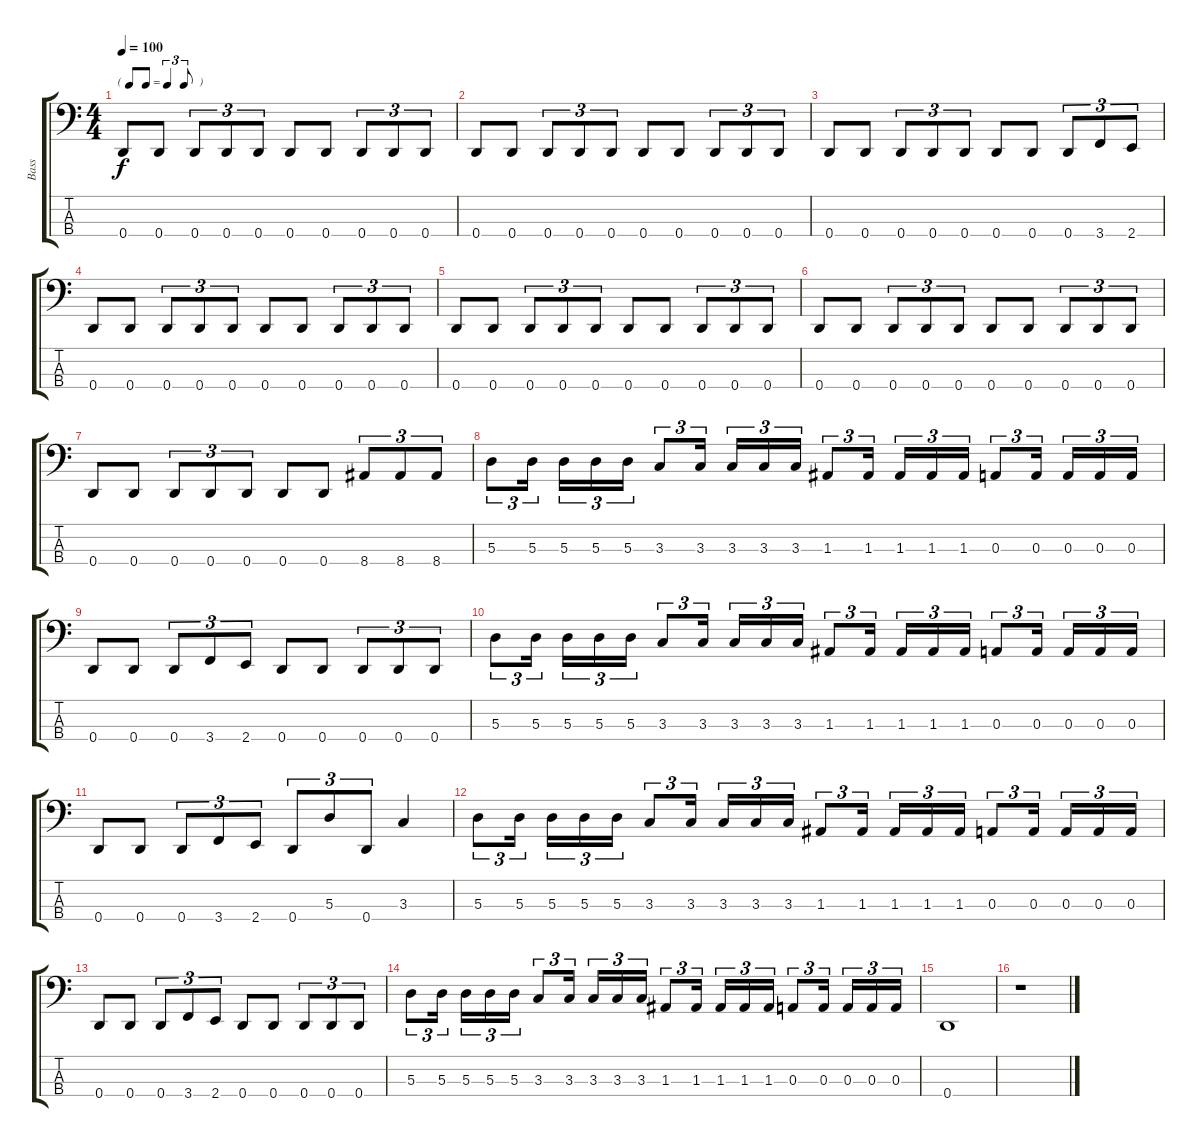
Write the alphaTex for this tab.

\track ("Bass" "Bass") {instrument electricbassfinger}
\staff {score tabs}
\tuning (G2 D2 A1 D1) {hide}
\ts (4 4)
\tf triplet8th
\tempo 100
\clef f4
\ks c
0.4.8{dy f} 0.4.8 0.4.8{tu (3 2)} 0.4.8{tu (3 2)} 0.4.8{tu (3 2)} 0.4.8 0.4.8 0.4.8{tu (3 2)} 0.4.8{tu (3 2)} 0.4.8{tu (3 2)} |
0.4.8 0.4.8 0.4.8{tu (3 2)} 0.4.8{tu (3 2)} 0.4.8{tu (3 2)} 0.4.8 0.4.8 0.4.8{tu (3 2)} 0.4.8{tu (3 2)} 0.4.8{tu (3 2)} |
0.4.8 0.4.8 0.4.8{tu (3 2)} 0.4.8{tu (3 2)} 0.4.8{tu (3 2)} 0.4.8 0.4.8 0.4.8{tu (3 2)} 3.4.8{tu (3 2)} 2.4.8{tu (3 2)} |
0.4.8 0.4.8 0.4.8{tu (3 2)} 0.4.8{tu (3 2)} 0.4.8{tu (3 2)} 0.4.8 0.4.8 0.4.8{tu (3 2)} 0.4.8{tu (3 2)} 0.4.8{tu (3 2)} |
0.4.8 0.4.8 0.4.8{tu (3 2)} 0.4.8{tu (3 2)} 0.4.8{tu (3 2)} 0.4.8 0.4.8 0.4.8{tu (3 2)} 0.4.8{tu (3 2)} 0.4.8{tu (3 2)} |
0.4.8 0.4.8 0.4.8{tu (3 2)} 0.4.8{tu (3 2)} 0.4.8{tu (3 2)} 0.4.8 0.4.8 0.4.8{tu (3 2)} 0.4.8{tu (3 2)} 0.4.8{tu (3 2)} |
0.4.8 0.4.8 0.4.8{tu (3 2)} 0.4.8{tu (3 2)} 0.4.8{tu (3 2)} 0.4.8 0.4.8 8.4.8{tu (3 2)} 8.4.8{tu (3 2)} 8.4.8{tu (3 2)} |
5.3.8{tu (3 2)} 5.3.16{tu (3 2) beam splitsecondary} 5.3.16{tu (3 2)} 5.3.16{tu (3 2)} 5.3.16{tu (3 2)} 3.3.8{tu (3 2)} 3.3.16{tu (3 2) beam splitsecondary} 3.3.16{tu (3 2)} 3.3.16{tu (3 2)} 3.3.16{tu (3 2)} 1.3.8{tu (3 2)} 1.3.16{tu (3 2) beam splitsecondary} 1.3.16{tu (3 2)} 1.3.16{tu (3 2)} 1.3.16{tu (3 2)} 0.3.8{tu (3 2)} 0.3.16{tu (3 2) beam splitsecondary} 0.3.16{tu (3 2)} 0.3.16{tu (3 2)} 0.3.16{tu (3 2)} |
0.4.8 0.4.8 0.4.8{tu (3 2)} 3.4.8{tu (3 2)} 2.4.8{tu (3 2)} 0.4.8 0.4.8 0.4.8{tu (3 2)} 0.4.8{tu (3 2)} 0.4.8{tu (3 2)} |
5.3.8{tu (3 2)} 5.3.16{tu (3 2) beam splitsecondary} 5.3.16{tu (3 2)} 5.3.16{tu (3 2)} 5.3.16{tu (3 2)} 3.3.8{tu (3 2)} 3.3.16{tu (3 2) beam splitsecondary} 3.3.16{tu (3 2)} 3.3.16{tu (3 2)} 3.3.16{tu (3 2)} 1.3.8{tu (3 2)} 1.3.16{tu (3 2) beam splitsecondary} 1.3.16{tu (3 2)} 1.3.16{tu (3 2)} 1.3.16{tu (3 2)} 0.3.8{tu (3 2)} 0.3.16{tu (3 2) beam splitsecondary} 0.3.16{tu (3 2)} 0.3.16{tu (3 2)} 0.3.16{tu (3 2)} |
0.4.8 0.4.8 0.4.8{tu (3 2)} 3.4.8{tu (3 2)} 2.4.8{tu (3 2)} 0.4.8{tu (3 2)} 5.3.8{tu (3 2)} 0.4.8{tu (3 2)} 3.3.4 |
5.3.8{tu (3 2)} 5.3.16{tu (3 2) beam splitsecondary} 5.3.16{tu (3 2)} 5.3.16{tu (3 2)} 5.3.16{tu (3 2)} 3.3.8{tu (3 2)} 3.3.16{tu (3 2) beam splitsecondary} 3.3.16{tu (3 2)} 3.3.16{tu (3 2)} 3.3.16{tu (3 2)} 1.3.8{tu (3 2)} 1.3.16{tu (3 2) beam splitsecondary} 1.3.16{tu (3 2)} 1.3.16{tu (3 2)} 1.3.16{tu (3 2)} 0.3.8{tu (3 2)} 0.3.16{tu (3 2) beam splitsecondary} 0.3.16{tu (3 2)} 0.3.16{tu (3 2)} 0.3.16{tu (3 2)} |
0.4.8 0.4.8 0.4.8{tu (3 2)} 3.4.8{tu (3 2)} 2.4.8{tu (3 2)} 0.4.8 0.4.8 0.4.8{tu (3 2)} 0.4.8{tu (3 2)} 0.4.8{tu (3 2)} |
5.3.8{tu (3 2)} 5.3.16{tu (3 2) beam splitsecondary} 5.3.16{tu (3 2)} 5.3.16{tu (3 2)} 5.3.16{tu (3 2)} 3.3.8{tu (3 2)} 3.3.16{tu (3 2) beam splitsecondary} 3.3.16{tu (3 2)} 3.3.16{tu (3 2)} 3.3.16{tu (3 2)} 1.3.8{tu (3 2)} 1.3.16{tu (3 2) beam splitsecondary} 1.3.16{tu (3 2)} 1.3.16{tu (3 2)} 1.3.16{tu (3 2)} 0.3.8{tu (3 2)} 0.3.16{tu (3 2) beam splitsecondary} 0.3.16{tu (3 2)} 0.3.16{tu (3 2)} 0.3.16{tu (3 2)} |
0.4.1 |
r.1
